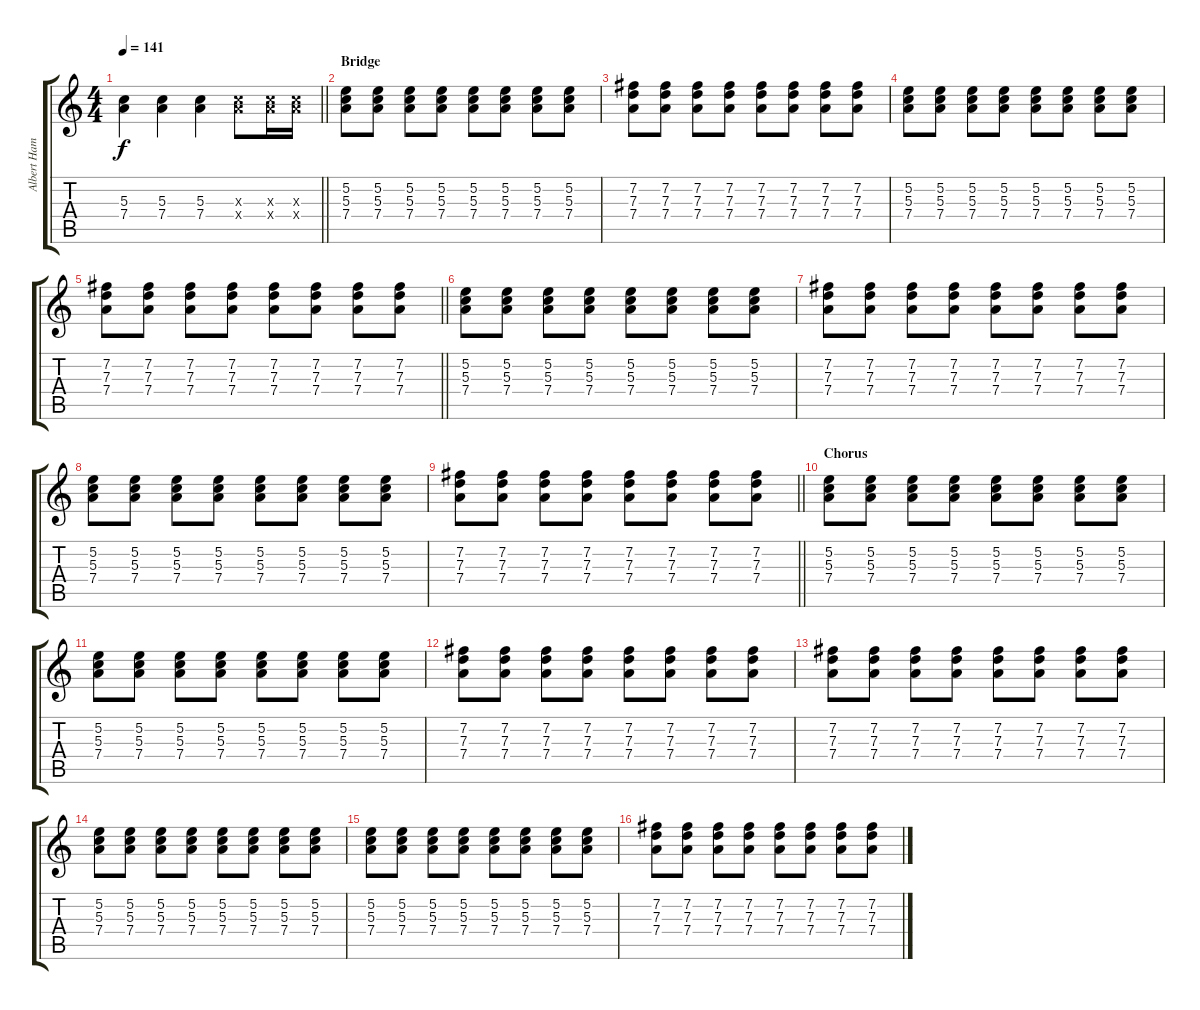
\track ("Albert Hammond Jr. - Rhythm Guitar" "Albert Ham") {instrument overdrivenguitar}
\staff {score tabs}
\tuning (E4 B3 G3 D3 A2 E2) {hide}
\ts (4 4)
\tempo 141
\clef g2
\barLineRight lightlight
\ks c
(5.3 7.4).4{dy f} (5.3 7.4).4 (5.3 7.4).4 (5.3{x} 7.4{x}).8 (5.3{x} 7.4{x}).16 (5.3{x} 7.4{x}).16 |
\section ("" "Bridge")
(5.2 5.3 7.4).8 (5.2 5.3 7.4).8 (5.2 5.3 7.4).8 (5.2 5.3 7.4).8 (5.2 5.3 7.4).8 (5.2 5.3 7.4).8 (5.2 5.3 7.4).8 (5.2 5.3 7.4).8 |
(7.2 7.3 7.4).8 (7.2 7.3 7.4).8 (7.2 7.3 7.4).8 (7.2 7.3 7.4).8 (7.2 7.3 7.4).8 (7.2 7.3 7.4).8 (7.2 7.3 7.4).8 (7.2 7.3 7.4).8 |
(5.2 5.3 7.4).8 (5.2 5.3 7.4).8 (5.2 5.3 7.4).8 (5.2 5.3 7.4).8 (5.2 5.3 7.4).8 (5.2 5.3 7.4).8 (5.2 5.3 7.4).8 (5.2 5.3 7.4).8 |
\barLineRight lightlight
(7.2 7.3 7.4).8 (7.2 7.3 7.4).8 (7.2 7.3 7.4).8 (7.2 7.3 7.4).8 (7.2 7.3 7.4).8 (7.2 7.3 7.4).8 (7.2 7.3 7.4).8 (7.2 7.3 7.4).8 |
(5.2 5.3 7.4).8 (5.2 5.3 7.4).8 (5.2 5.3 7.4).8 (5.2 5.3 7.4).8 (5.2 5.3 7.4).8 (5.2 5.3 7.4).8 (5.2 5.3 7.4).8 (5.2 5.3 7.4).8 |
(7.2 7.3 7.4).8 (7.2 7.3 7.4).8 (7.2 7.3 7.4).8 (7.2 7.3 7.4).8 (7.2 7.3 7.4).8 (7.2 7.3 7.4).8 (7.2 7.3 7.4).8 (7.2 7.3 7.4).8 |
(5.2 5.3 7.4).8 (5.2 5.3 7.4).8 (5.2 5.3 7.4).8 (5.2 5.3 7.4).8 (5.2 5.3 7.4).8 (5.2 5.3 7.4).8 (5.2 5.3 7.4).8 (5.2 5.3 7.4).8 |
\barLineRight lightlight
(7.2 7.3 7.4).8 (7.2 7.3 7.4).8 (7.2 7.3 7.4).8 (7.2 7.3 7.4).8 (7.2 7.3 7.4).8 (7.2 7.3 7.4).8 (7.2 7.3 7.4).8 (7.2 7.3 7.4).8 |
\section ("" "Chorus")
(5.2 5.3 7.4).8 (5.2 5.3 7.4).8 (5.2 5.3 7.4).8 (5.2 5.3 7.4).8 (5.2 5.3 7.4).8 (5.2 5.3 7.4).8 (5.2 5.3 7.4).8 (5.2 5.3 7.4).8 |
(5.2 5.3 7.4).8 (5.2 5.3 7.4).8 (5.2 5.3 7.4).8 (5.2 5.3 7.4).8 (5.2 5.3 7.4).8 (5.2 5.3 7.4).8 (5.2 5.3 7.4).8 (5.2 5.3 7.4).8 |
(7.2 7.3 7.4).8 (7.2 7.3 7.4).8 (7.2 7.3 7.4).8 (7.2 7.3 7.4).8 (7.2 7.3 7.4).8 (7.2 7.3 7.4).8 (7.2 7.3 7.4).8 (7.2 7.3 7.4).8 |
(7.2 7.3 7.4).8 (7.2 7.3 7.4).8 (7.2 7.3 7.4).8 (7.2 7.3 7.4).8 (7.2 7.3 7.4).8 (7.2 7.3 7.4).8 (7.2 7.3 7.4).8 (7.2 7.3 7.4).8 |
(5.2 5.3 7.4).8 (5.2 5.3 7.4).8 (5.2 5.3 7.4).8 (5.2 5.3 7.4).8 (5.2 5.3 7.4).8 (5.2 5.3 7.4).8 (5.2 5.3 7.4).8 (5.2 5.3 7.4).8 |
(5.2 5.3 7.4).8 (5.2 5.3 7.4).8 (5.2 5.3 7.4).8 (5.2 5.3 7.4).8 (5.2 5.3 7.4).8 (5.2 5.3 7.4).8 (5.2 5.3 7.4).8 (5.2 5.3 7.4).8 |
(7.2 7.3 7.4).8 (7.2 7.3 7.4).8 (7.2 7.3 7.4).8 (7.2 7.3 7.4).8 (7.2 7.3 7.4).8 (7.2 7.3 7.4).8 (7.2 7.3 7.4).8 (7.2 7.3 7.4).8
